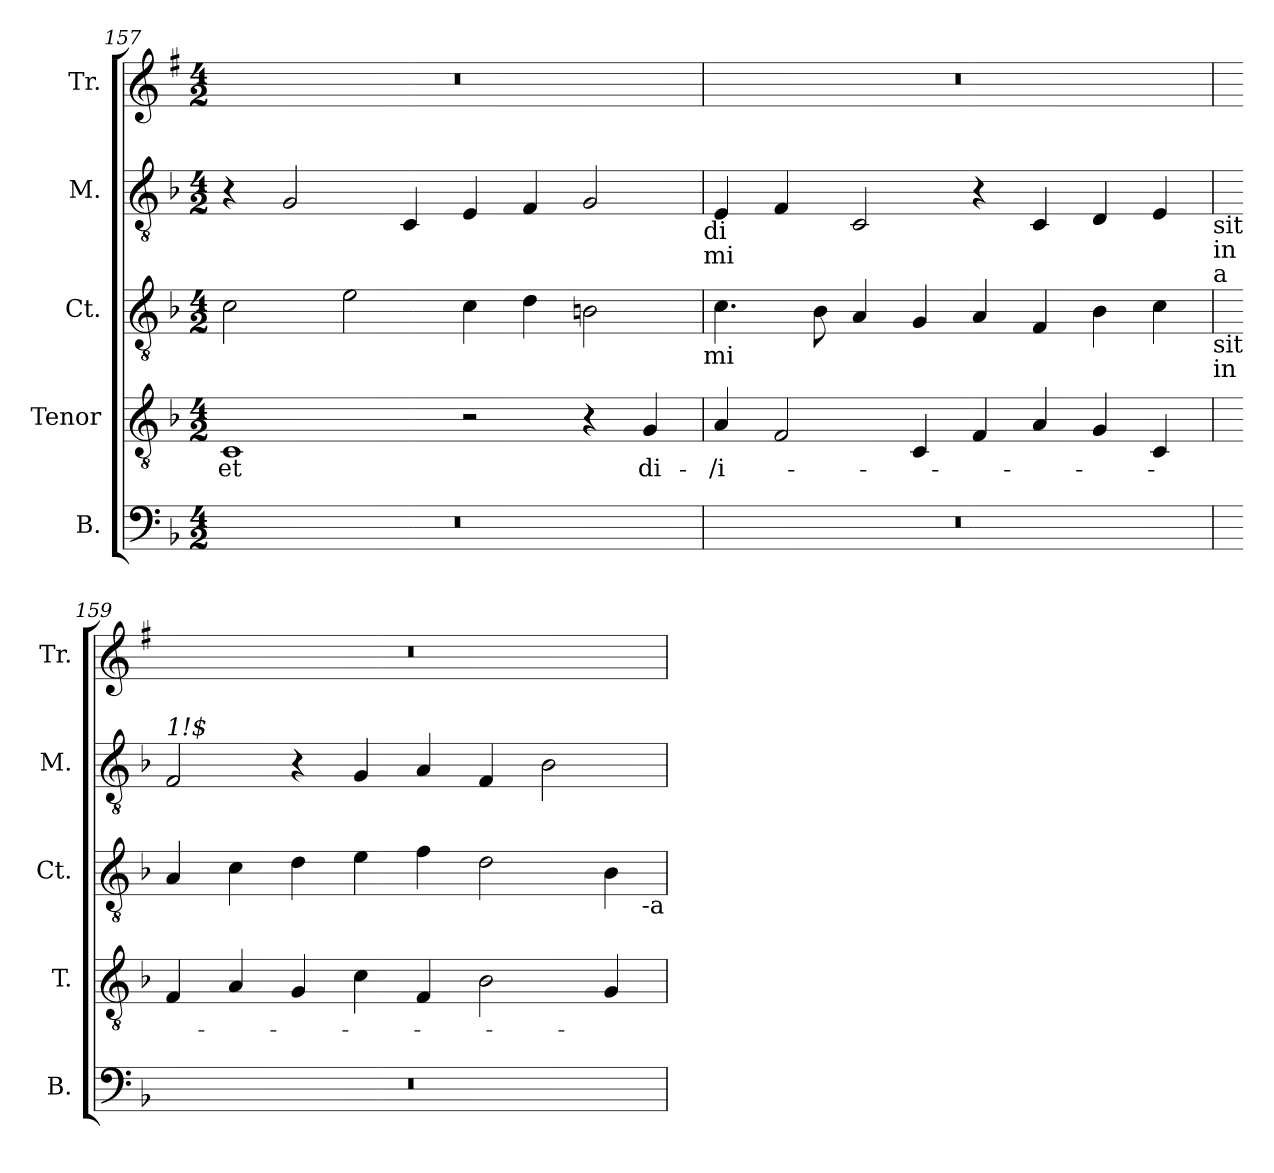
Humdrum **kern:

**kern	**kern	**text	**kern	**kern	**kern
*part5	*part4	*part4	*part3	*part2	*part1
*staff5	*staff4	*staff4	*staff3	*staff2	*staff1
*I"B.	*I"Tenor	*	*I"Ct.	*I"M.	*I"Tr.
*I'B.	*I'T.	*	*I'Ct.	*I'M.	*I'Tr.
*clefF4	*clefGv2	*	*clefGv2	*clefGv2	*clefG2
*	*	*	*	*	*ITrd1c2
*k[b-]	*k[b-]	*	*k[b-]	*k[b-]	*k[b-]
*F:	*F:	*	*F:	*F:	*F:
*M4/2	*M4/2	*	*M4/2	*M4/2	*M4/2
=157	=157	=157	=157	=157	=157
!	!	!LO:LY:b	!	!	!
0r	1C	et	2c\	4r	0r
.	.	.	.	2G/	.
.	.	.	2e\	.	.
.	.	.	.	4C/	.
.	2r	.	4c\	4E/	.
.	.	.	4d\	4F/	.
.	4r	.	2Bn\	2G/	.
!	!	!LO:LY:b	!	!	!
.	4G/	di-	.	.	.
!	!	!	!	!LO:TX:b:t=di	!
!	!	!	!	!LO:TX:b:t=mi	!
!	!	!	!LO:TX:b:t=mi	!	!
=158	=158	=158	=158	=158	=158
!	!	!LO:LY:b	!	!	!
0r	4A/	-/i-	4.c\	4E/	0r
.	2F/	.	.	4F/	.
.	.	.	8B-\	.	.
.	.	.	4A/	2C/	.
.	4C/	.	4G/	.	.
.	4F/	.	4A/	4r	.
.	4A/	.	4F/	4C/	.
.	4G/	.	4B-\	4D/	.
.	4C/	.	4c\	4E/	.
!	!	!	!	!LO:TX:b:t=sit	!
!	!	!	!	!LO:TX:b:t=in	!
!	!	!	!	!LO:TX:b:t=a	!
!	!	!	!LO:TX:b:t=sit	!	!
!	!	!	!LO:TX:b:t=in	!	!
!!LO:LB:g=z
=159	=159	=159	=159	=159	=159
!	!	!	!	!LO:TX:a:i:t=1!$	!
0r	4F/	.	4A/	2F/	0r
.	4A/	.	4c\	.	.
.	4G/	.	4d\	4r	.
.	4c\	.	4e\	4G/	.
.	4F/	.	4f\	4A/	.
.	2B-\	.	2d\	4F/	.
.	.	.	.	2B-\	.
.	4G/	.	4B-\	.	.
!	!	!	!LO:TX:b:t=-a	!	!
=	=	=	=	=	=
*-	*-	*-	*-	*-	*-
